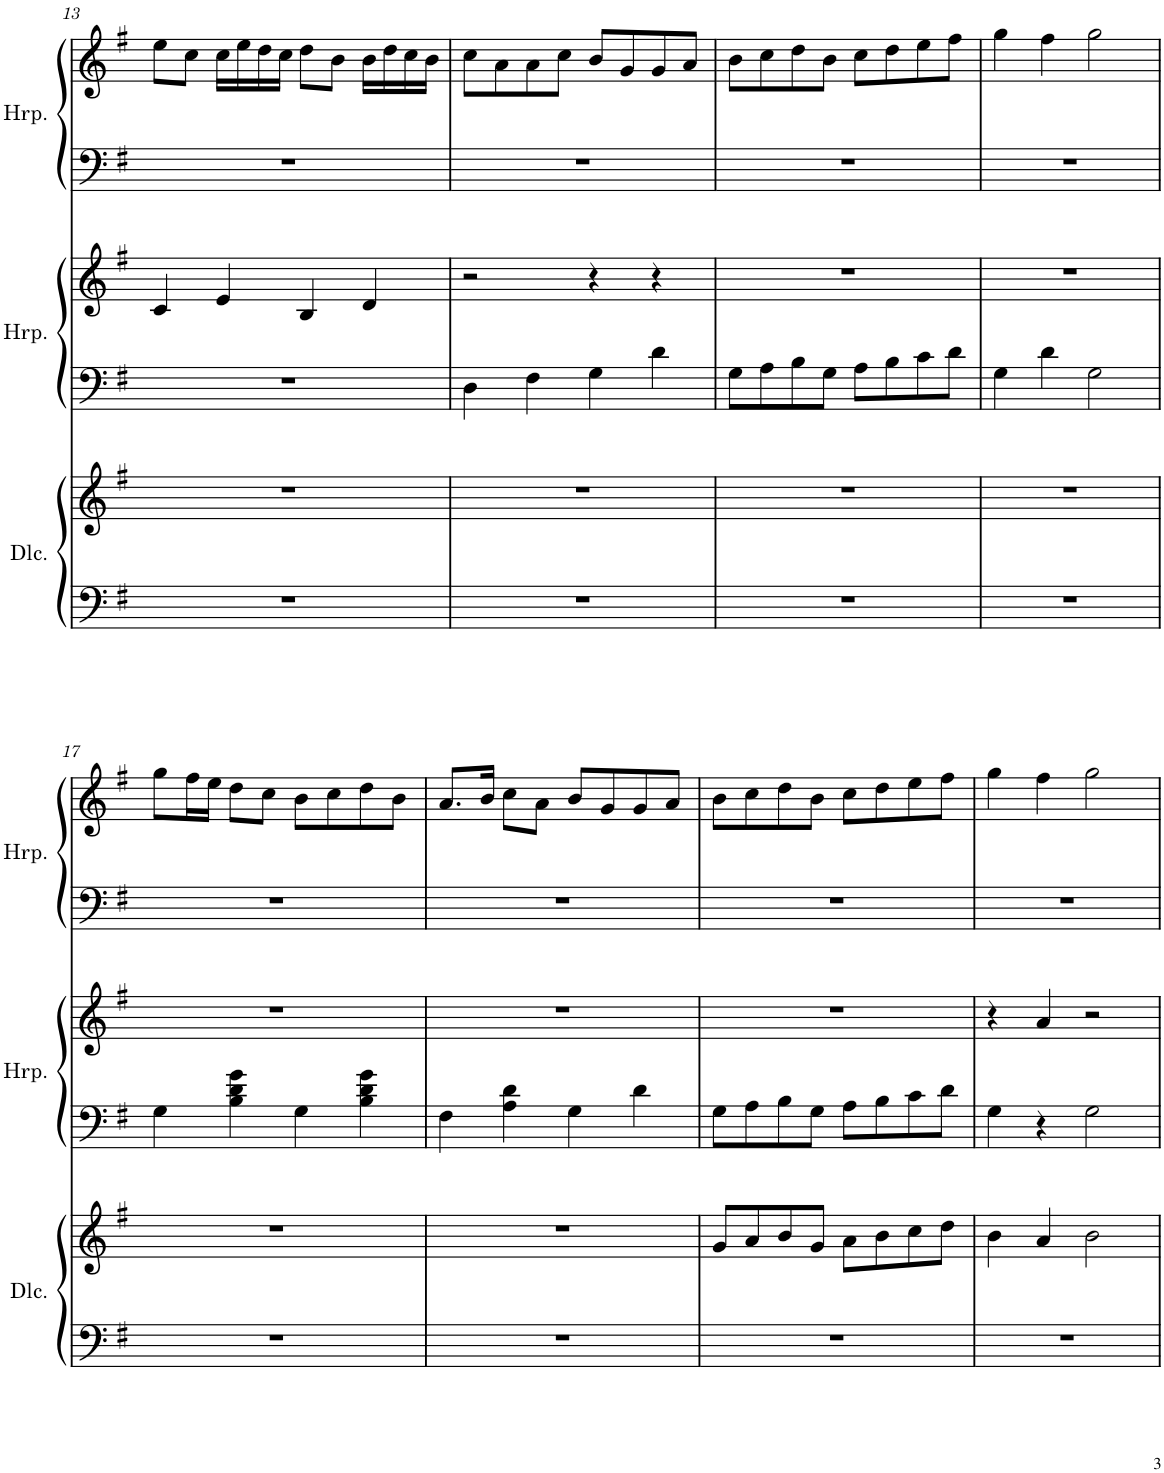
**kern	**kern	**kern	**kern	**kern	**kern
*part3	*part3	*part2	*part2	*part1	*part1
*staff6	*staff5	*staff4	*staff3	*staff2	*staff1
*I"Dulcimer	*	*I"Harp	*	*I"Harp	*
*I'Dlc.	*	*I'Hrp.	*	*I'Hrp.	*
!!LO:PB:g=z
*clefF4	*clefG2	*clefF4	*clefG2	*clefF4	*clefG2
*k[f#]	*k[f#]	*k[f#]	*k[f#]	*k[f#]	*k[f#]
*M4/4	*M4/4	*M4/4	*M4/4	*M4/4	*M4/4
=13	=13	=13	=13	=13	=13
1r	1r	1r	4c/	1r	8ee\L
.	.	.	.	.	8cc\J
.	.	.	4e/	.	16cc\LL
.	.	.	.	.	16ee\
.	.	.	.	.	16dd\
.	.	.	.	.	16cc\JJ
.	.	.	4B/	.	8dd\L
.	.	.	.	.	8b\J
.	.	.	4d/	.	16b\LL
.	.	.	.	.	16dd\
.	.	.	.	.	16cc\
.	.	.	.	.	16b\JJ
=14	=14	=14	=14	=14	=14
1r	1r	4D\	2r	1r	8cc\L
.	.	.	.	.	8a\
.	.	4F#\	.	.	8a\
.	.	.	.	.	8cc\J
.	.	4G\	4r	.	8b/L
.	.	.	.	.	8g/
.	.	4d\	4r	.	8g/
.	.	.	.	.	8a/J
=15	=15	=15	=15	=15	=15
1r	1r	8G\L	1r	1r	8b\L
.	.	8A\	.	.	8cc\
.	.	8B\	.	.	8dd\
.	.	8G\J	.	.	8b\J
.	.	8A\L	.	.	8cc\L
.	.	8B\	.	.	8dd\
.	.	8c\	.	.	8ee\
.	.	8d\J	.	.	8ff#\J
=16	=16	=16	=16	=16	=16
1r	1r	4G\	1r	1r	4gg\
.	.	4d\	.	.	4ff#\
.	.	2G\	.	.	2gg\
!!LO:LB:g=z
=17	=17	=17	=17	=17	=17
1r	1r	4G\	1r	1r	8gg\L
.	.	.	.	.	16ff#\L
.	.	.	.	.	16ee\JJ
.	.	4B\ 4d\ 4g\	.	.	8dd\L
.	.	.	.	.	8cc\J
.	.	4G\	.	.	8b\L
.	.	.	.	.	8cc\
.	.	4B\ 4d\ 4g\	.	.	8dd\
.	.	.	.	.	8b\J
=18	=18	=18	=18	=18	=18
1r	1r	4F#\	1r	1r	8.a/L
.	.	.	.	.	16b/Jk
.	.	4A\ 4d\	.	.	8cc\L
.	.	.	.	.	8a\J
.	.	4G\	.	.	8b/L
.	.	.	.	.	8g/
.	.	4d\	.	.	8g/
.	.	.	.	.	8a/J
=19	=19	=19	=19	=19	=19
1r	8g/L	8G\L	1r	1r	8b\L
.	8a/	8A\	.	.	8cc\
.	8b/	8B\	.	.	8dd\
.	8g/J	8G\J	.	.	8b\J
.	8a\L	8A\L	.	.	8cc\L
.	8b\	8B\	.	.	8dd\
.	8cc\	8c\	.	.	8ee\
.	8dd\J	8d\J	.	.	8ff#\J
=20	=20	=20	=20	=20	=20
1r	4b\	4G\	4r	1r	4gg\
.	4a/	4r	4a/	.	4ff#\
.	2b\	2G\	2r	.	2gg\
=	=	=	=	=	=
*-	*-	*-	*-	*-	*-
